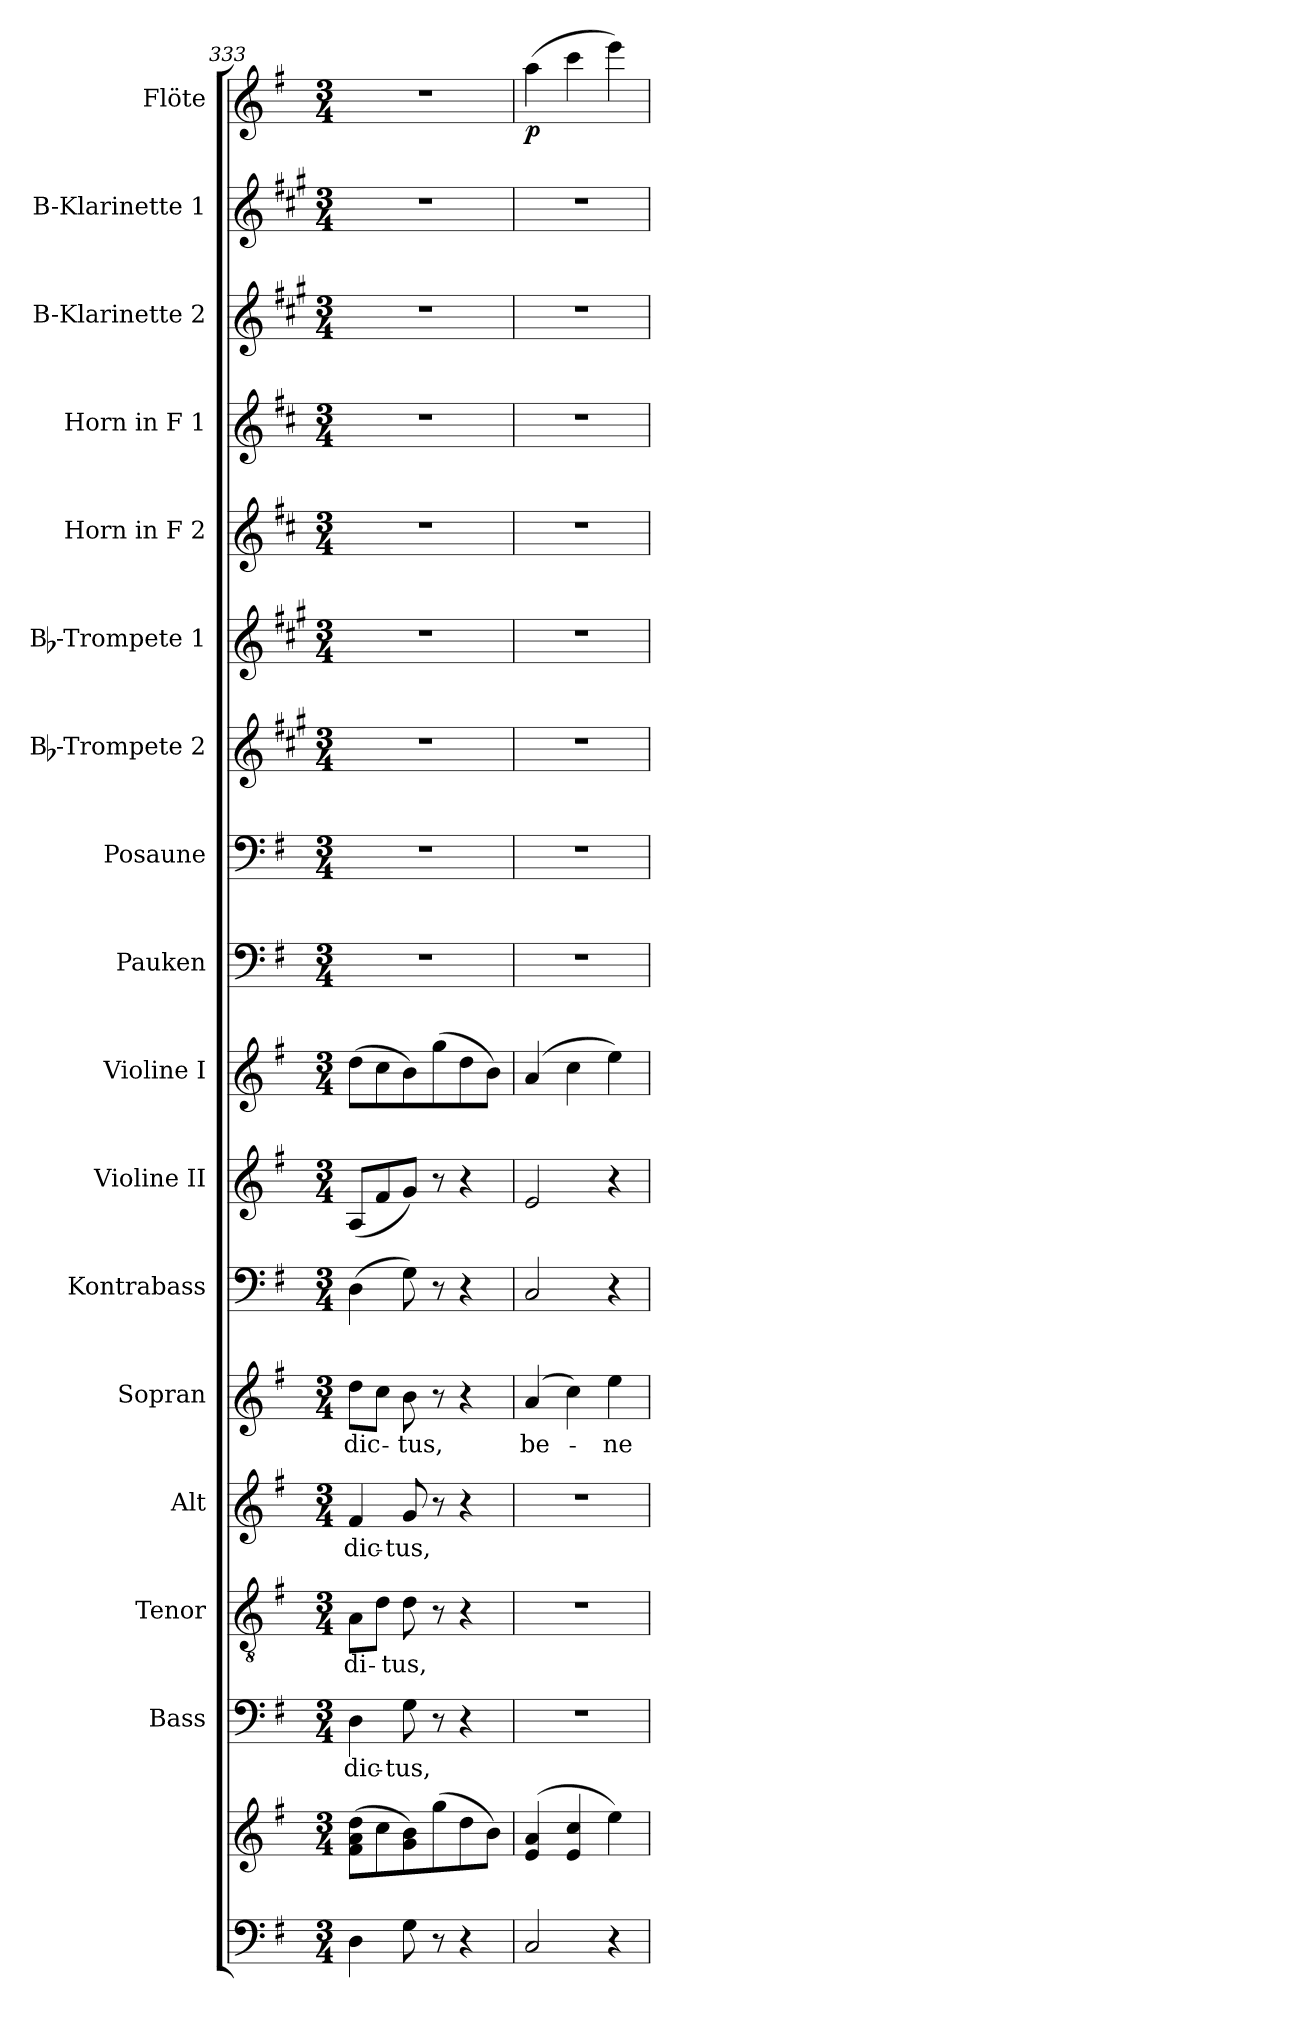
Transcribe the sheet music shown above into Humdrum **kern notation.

**kern	**kern	**kern	**text	**kern	**text	**kern	**text	**kern	**text	**kern	**kern	**kern	**kern	**kern	**kern	**kern	**kern	**kern	**kern	**kern	**kern	**dynam
*part17	*part17	*part16	*part16	*part15	*part15	*part14	*part14	*part13	*part13	*part12	*part11	*part10	*part9	*part8	*part7	*part6	*part5	*part4	*part3	*part2	*part1	*part1
*staff18	*staff17	*staff16	*staff16	*staff15	*staff15	*staff14	*staff14	*staff13	*staff13	*staff12	*staff11	*staff10	*staff9	*staff8	*staff7	*staff6	*staff5	*staff4	*staff3	*staff2	*staff1	*staff1
*	*	*I"Bass	*	*I"Tenor	*	*I"Alt	*	*I"Sopran	*	*I"Kontrabass	*I"Violine II	*I"Violine I	*I"Pauken	*I"Posaune	*I"Bb-Trompete 2	*I"Bb-Trompete 1	*I"Horn in F 2	*I"Horn in F 1	*I"B-Klarinette 2	*I"B-Klarinette 1	*I"Flöte	*
*	*	*I'B.	*	*I'T.	*	*I'A.	*	*I'S.	*	*I'Kb.	*I'Vl. II	*I'Vl. I	*I'Pk.	*I'Pos.	*I'Bb Trp. 2	*I'Bb Trp. 1	*I'Hrn. 2	*I'Hrn. 1	*I'B Kl. 2	*I'B Kl. 1	*I'Fl.	*
*clefF4	*clefG2	*clefF4	*	*clefGv2	*	*clefG2	*	*clefG2	*	*clefF4	*clefG2	*clefG2	*clefF4	*clefF4	*clefG2	*clefG2	*clefG2	*clefG2	*clefG2	*clefG2	*clefG2	*
*	*	*	*	*	*	*	*	*	*	*ITrd7c12	*	*	*	*	*ITrd1c2	*ITrd1c2	*ITrd4c7	*ITrd4c7	*ITrd1c2	*ITrd1c2	*	*
*k[f#]	*k[f#]	*k[f#]	*	*k[f#]	*	*k[f#]	*	*k[f#]	*	*k[f#]	*k[f#]	*k[f#]	*k[f#]	*k[f#]	*k[f#]	*k[f#]	*k[f#]	*k[f#]	*k[f#]	*k[f#]	*k[f#]	*
*G:	*G:	*G:	*	*G:	*	*G:	*	*G:	*	*G:	*G:	*G:	*G:	*G:	*G:	*G:	*G:	*G:	*G:	*G:	*G:	*
*M3/4	*M3/4	*M3/4	*	*M3/4	*	*M3/4	*	*M3/4	*	*M3/4	*M3/4	*M3/4	*M3/4	*M3/4	*M3/4	*M3/4	*M3/4	*M3/4	*M3/4	*M3/4	*M3/4	*
=333	=333	=333	=333	=333	=333	=333	=333	=333	=333	=333	=333	=333	=333	=333	=333	=333	=333	=333	=333	=333	=333	=333
!	!	!	!LO:LY:b	!	!LO:LY:b	!	!LO:LY:b	!	!LO:LY:b	!	!	!	!	!	!	!	!	!	!	!	!	!
4D\	(>8f#\ 8a\ 8dd\L	4D\	-dic-	8A\L	-di-	4f#/	-dic-	8dd\L	-dic-	(>4DD\	(<8A/L	(>8dd\L	2.r	2.r	2.r	2.r	2.r	2.r	2.r	2.r	2.r	.
.	8cc\	.	.	8d\J	.	.	.	8cc\J	.	.	8f#/	8cc\	.	.	.	.	.	.	.	.	.	.
!	!	!	!LO:LY:b	!	!LO:LY:b	!	!LO:LY:b	!	!LO:LY:b	!	!	!	!	!	!	!	!	!	!	!	!	!
8G\	8g\ 8b\)	8G\	-tus,	8d\	-tus,	8g/	-tus,	8b\	-tus,	8GG\)	8g/J)	8b\)	.	.	.	.	.	.	.	.	.	.
8r	(>8gg\	8r	.	8r	.	8r	.	8r	.	8r	8r	(>8gg\	.	.	.	.	.	.	.	.	.	.
4r	8dd\	4r	.	4r	.	4r	.	4r	.	4r	4r	8dd\	.	.	.	.	.	.	.	.	.	.
.	8b\J)	.	.	.	.	.	.	.	.	.	.	8b\J)	.	.	.	.	.	.	.	.	.	.
=334	=334	=334	=334	=334	=334	=334	=334	=334	=334	=334	=334	=334	=334	=334	=334	=334	=334	=334	=334	=334	=334	=334
!	!	!	!	!	!	!	!	!	!LO:LY:b	!	!	!	!	!	!	!	!	!	!	!	!	!LO:DY:b
2C/	(4e/ 4a/	2.r	.	2.r	.	2.r	.	(4a/	be-	2CC/	2e/	(4a/	2.r	2.r	2.r	2.r	2.r	2.r	2.r	2.r	(>4aa\	p
.	4e/ 4cc/	.	.	.	.	.	.	4cc\)	.	.	.	4cc\	.	.	.	.	.	.	.	.	4ccc\	.
!	!	!	!	!	!	!	!	!	!LO:LY:b	!	!	!	!	!	!	!	!	!	!	!	!	!
4r	4ee\)	.	.	.	.	.	.	4ee\	-ne-	4r	4r	4ee\)	.	.	.	.	.	.	.	.	4eee\)	.
=	=	=	=	=	=	=	=	=	=	=	=	=	=	=	=	=	=	=	=	=	=	=
*-	*-	*-	*-	*-	*-	*-	*-	*-	*-	*-	*-	*-	*-	*-	*-	*-	*-	*-	*-	*-	*-	*-
